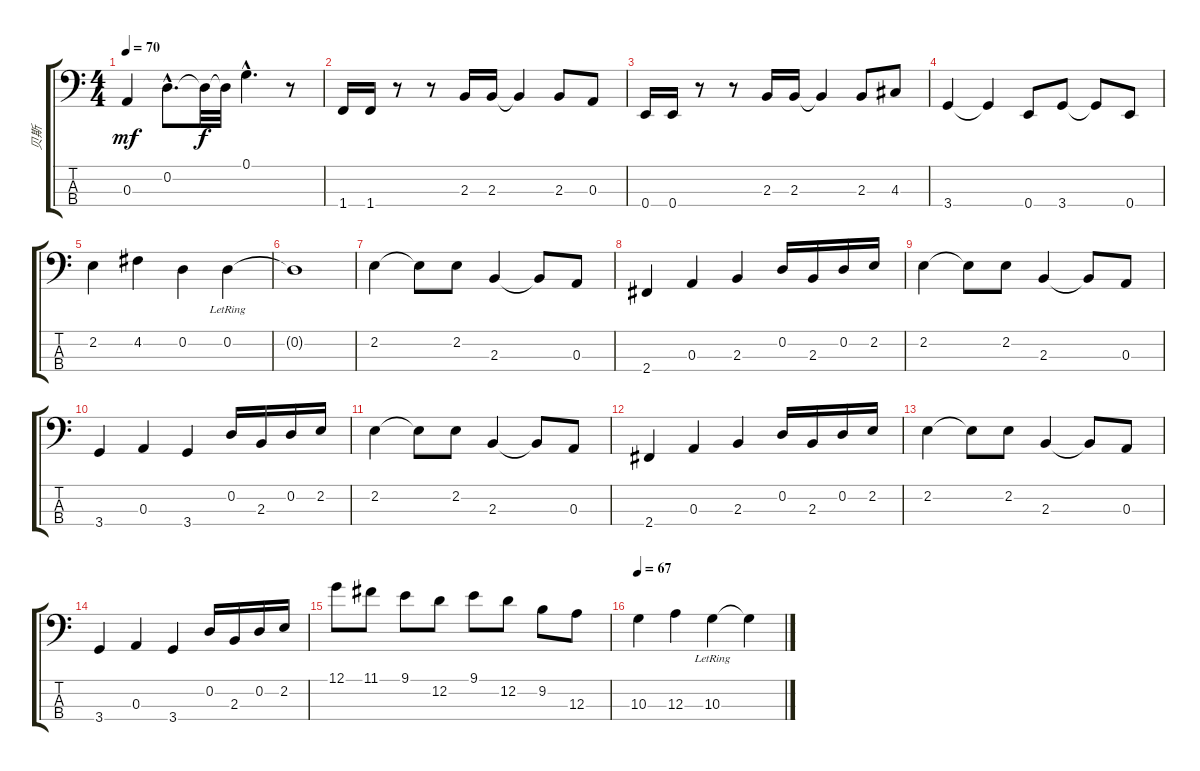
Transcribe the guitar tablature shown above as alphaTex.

\track ("贝斯" "贝斯") {instrument electricbassfinger}
\staff {score tabs}
\tuning (G2 D2 A1 E1) {hide}
\ts (4 4)
\tempo 70
\clef f4
\ks c
0.3.4{dy mf} 0.2{hac}.8{d} 0.2{t}.32{dy f} 0.2{t}.32 0.1{hac}.4{d} r.8 |
1.4.16 1.4.16 r.8 r.8 2.3.16 2.3.16 2.3{t}.4 2.3.8 0.3.8 |
0.4.16 0.4.16 r.8 r.8 2.3.16 2.3.16 2.3{t}.4 2.3.8 4.3.8 |
3.4.4 3.4{t}.4 0.4.8 3.4.8 3.4{t}.8 0.4.8 |
2.2.4 4.2.4 0.2.4 0.2{lr}.4 |
0.2{t}.1 |
2.2.4 2.2{t}.8 2.2.8 2.3.4 2.3{t}.8 0.3.8 |
2.4.4 0.3.4 2.3.4 0.2.16 2.3.16 0.2.16 2.2.16 |
2.2.4 2.2{t}.8 2.2.8 2.3.4 2.3{t}.8 0.3.8 |
3.4.4 0.3.4 3.4.4 0.2.16 2.3.16 0.2.16 2.2.16 |
2.2.4 2.2{t}.8 2.2.8 2.3.4 2.3{t}.8 0.3.8 |
2.4.4 0.3.4 2.3.4 0.2.16 2.3.16 0.2.16 2.2.16 |
2.2.4 2.2{t}.8 2.2.8 2.3.4 2.3{t}.8 0.3.8 |
3.4.4 0.3.4 3.4.4 0.2.16 2.3.16 0.2.16 2.2.16 |
12.1.8 11.1.8 9.1.8 12.2.8 9.1.8 12.2.8 9.2.8 12.3.8 |
\tempo 67
10.3.4 12.3.4 10.3{lr}.4 10.3{t}.4
